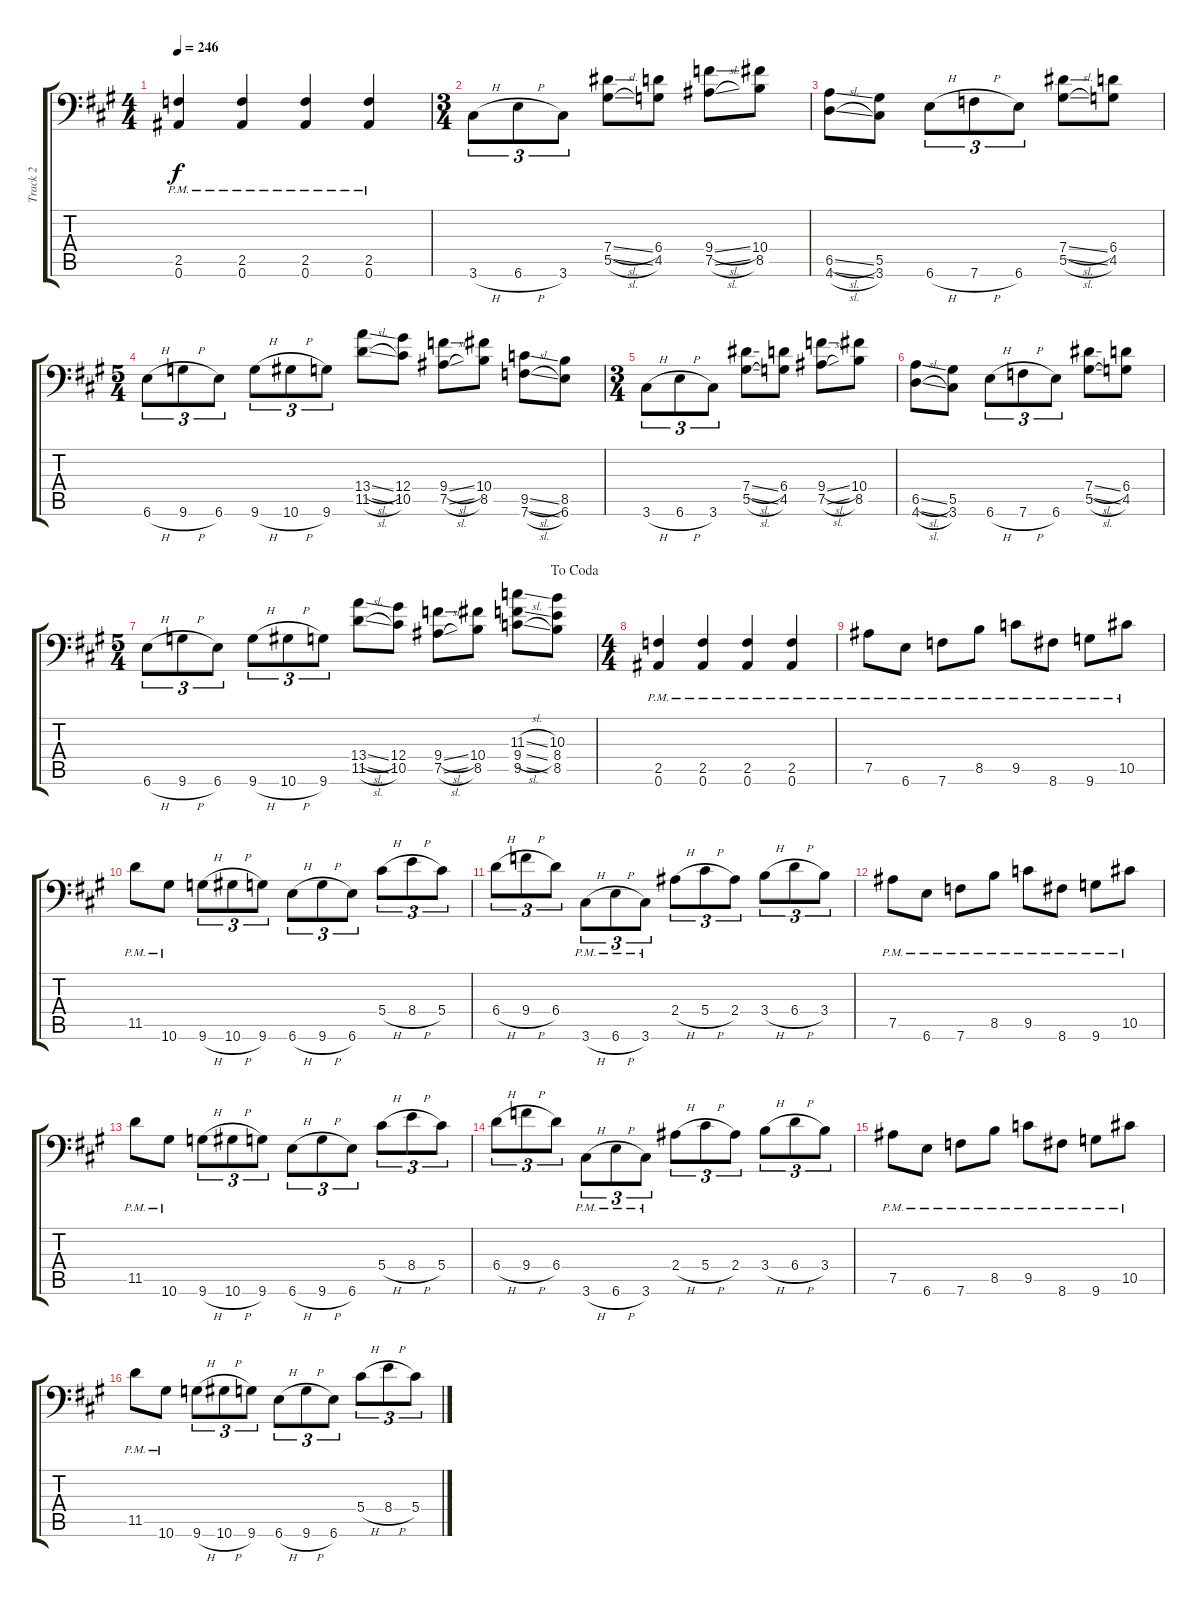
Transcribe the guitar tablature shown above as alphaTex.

\track ("Track 2" "Track 2") {instrument distortionguitar}
\staff {score tabs}
\tuning (Bb3 F3 Db3 Ab2 Eb2 Bb1) {hide}
\ts (4 4)
\tempo 246
\clef f4
\ks f#minor
(2.5{pm} 0.6{pm}).4{dy f} (2.5{pm} 0.6{pm}).4 (2.5{pm} 0.6{pm}).4 (2.5{pm} 0.6{pm}).4 |
\ts (3 4)
3.6{h}.8{tu (3 2)} 6.6{h}.8{tu (3 2)} 3.6.8{tu (3 2)} (7.4{sl} 5.5{sl}).8 (6.4 4.5).8 (9.4{sl} 7.5{sl}).8 (10.4 8.5).8 |
(6.5{sl} 4.6{sl}).8 (5.5 3.6).8 6.6{h}.8{tu (3 2)} 7.6{h}.8{tu (3 2)} 6.6.8{tu (3 2)} (7.4{sl} 5.5{sl}).8 (6.4 4.5).8 |
\ts (5 4)
6.6{h}.8{tu (3 2)} 9.6{h}.8{tu (3 2)} 6.6.8{tu (3 2)} 9.6{h}.8{tu (3 2)} 10.6{h}.8{tu (3 2)} 9.6.8{tu (3 2)} (13.4{sl} 11.5{sl}).8 (12.4 10.5).8 (9.4{sl} 7.5{sl}).8 (10.4 8.5).8 (9.5{sl} 7.6{sl}).8 (8.5 6.6).8 |
\ts (3 4)
3.6{h}.8{tu (3 2)} 6.6{h}.8{tu (3 2)} 3.6.8{tu (3 2)} (7.4{sl} 5.5{sl}).8 (6.4 4.5).8 (9.4{sl} 7.5{sl}).8 (10.4 8.5).8 |
(6.5{sl} 4.6{sl}).8 (5.5 3.6).8 6.6{h}.8{tu (3 2)} 7.6{h}.8{tu (3 2)} 6.6.8{tu (3 2)} (7.4{sl} 5.5{sl}).8 (6.4 4.5).8 |
\ts (5 4)
\jump dacoda
6.6{h}.8{tu (3 2)} 9.6{h}.8{tu (3 2)} 6.6.8{tu (3 2)} 9.6{h}.8{tu (3 2)} 10.6{h}.8{tu (3 2)} 9.6.8{tu (3 2)} (13.4{sl} 11.5{sl}).8 (12.4 10.5).8 (9.4{sl} 7.5{sl}).8 (10.4 8.5).8 (11.3{sl} 9.4{sl} 9.5{sl}).8 (10.3 8.4 8.5).8 |
\ts (4 4)
(2.5{pm} 0.6{pm}).4 (2.5{pm} 0.6{pm}).4 (2.5{pm} 0.6{pm}).4 (2.5{pm} 0.6{pm}).4 |
7.5{pm}.8 6.6{pm}.8 7.6{pm}.8 8.5{pm}.8 9.5{pm}.8 8.6{pm}.8 9.6{pm}.8 10.5{pm}.8 |
11.5{pm}.8 10.6{pm}.8 9.6{h}.8{tu (3 2)} 10.6{h}.8{tu (3 2)} 9.6.8{tu (3 2)} 6.6{h}.8{tu (3 2)} 9.6{h}.8{tu (3 2)} 6.6.8{tu (3 2)} 5.4{h}.8{tu (3 2)} 8.4{h}.8{tu (3 2)} 5.4.8{tu (3 2)} |
6.4{h}.8{tu (3 2)} 9.4{h}.8{tu (3 2)} 6.4.8{tu (3 2)} 3.6{h pm}.8{tu (3 2)} 6.6{h pm}.8{tu (3 2)} 3.6{pm}.8{tu (3 2)} 2.4{h}.8{tu (3 2)} 5.4{h}.8{tu (3 2)} 2.4.8{tu (3 2)} 3.4{h}.8{tu (3 2)} 6.4{h}.8{tu (3 2)} 3.4.8{tu (3 2)} |
7.5{pm}.8 6.6{pm}.8 7.6{pm}.8 8.5{pm}.8 9.5{pm}.8 8.6{pm}.8 9.6{pm}.8 10.5{pm}.8 |
11.5{pm}.8 10.6{pm}.8 9.6{h}.8{tu (3 2)} 10.6{h}.8{tu (3 2)} 9.6.8{tu (3 2)} 6.6{h}.8{tu (3 2)} 9.6{h}.8{tu (3 2)} 6.6.8{tu (3 2)} 5.4{h}.8{tu (3 2)} 8.4{h}.8{tu (3 2)} 5.4.8{tu (3 2)} |
6.4{h}.8{tu (3 2)} 9.4{h}.8{tu (3 2)} 6.4.8{tu (3 2)} 3.6{h pm}.8{tu (3 2)} 6.6{h pm}.8{tu (3 2)} 3.6{pm}.8{tu (3 2)} 2.4{h}.8{tu (3 2)} 5.4{h}.8{tu (3 2)} 2.4.8{tu (3 2)} 3.4{h}.8{tu (3 2)} 6.4{h}.8{tu (3 2)} 3.4.8{tu (3 2)} |
7.5{pm}.8 6.6{pm}.8 7.6{pm}.8 8.5{pm}.8 9.5{pm}.8 8.6{pm}.8 9.6{pm}.8 10.5{pm}.8 |
11.5{pm}.8 10.6{pm}.8 9.6{h}.8{tu (3 2)} 10.6{h}.8{tu (3 2)} 9.6.8{tu (3 2)} 6.6{h}.8{tu (3 2)} 9.6{h}.8{tu (3 2)} 6.6.8{tu (3 2)} 5.4{h}.8{tu (3 2)} 8.4{h}.8{tu (3 2)} 5.4.8{tu (3 2)}
